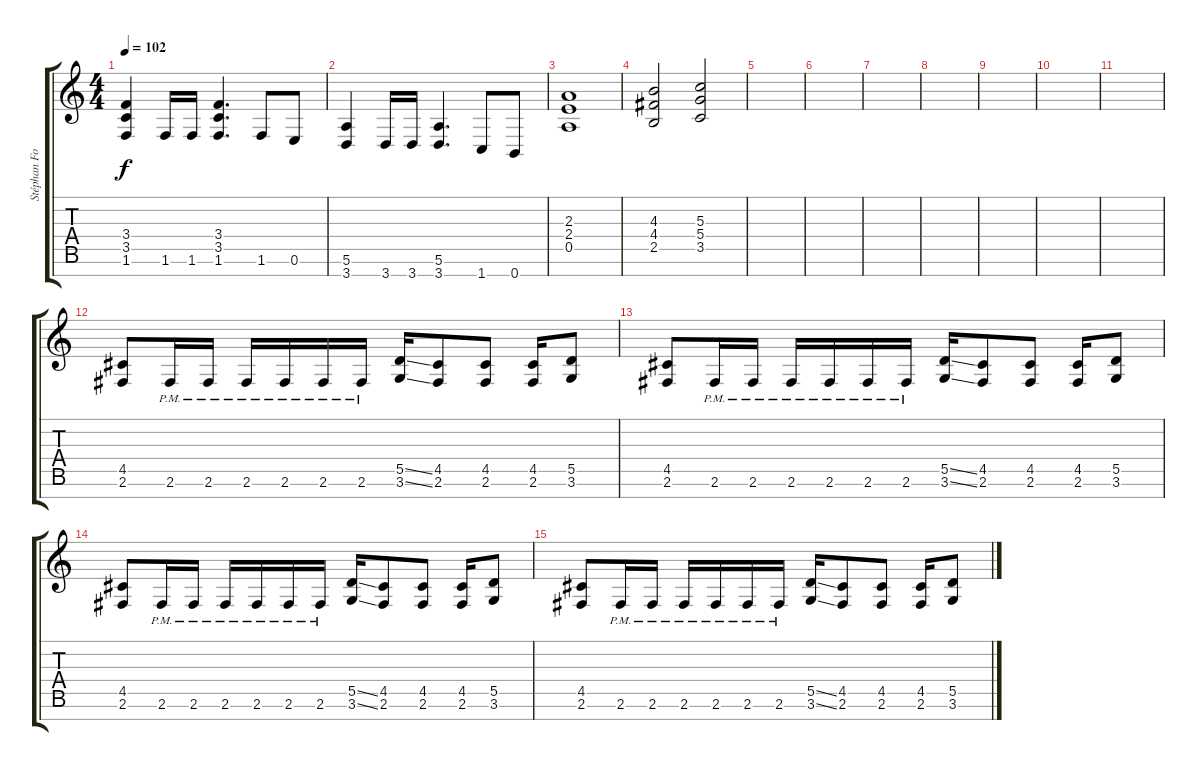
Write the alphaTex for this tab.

\track ("Stéphan Forté " "Stéphan Fo") {instrument distortionguitar}
\staff {score tabs}
\tuning (E4 B3 G3 D3 A2 E2 B1) {hide}
\ts (4 4)
\tempo 102
\clef g2
\ks c
(3.4 3.5 1.6).4{dy f} 1.6.16 1.6.16 (3.4 3.5 1.6).4{d} 1.6.8 0.6.8 |
(5.6 3.7).4 3.7.16 3.7.16 (5.6 3.7).4{d} 1.7.8 0.7.8 |
(2.3 2.4 0.5).1 |
(4.3 4.4 2.5).2 (5.3 5.4 3.5).2 |
|
|
|
|
|
|
|
(4.5 2.6).8 2.6{pm}.16 2.6{pm}.16 2.6{pm}.16 2.6{pm}.16 2.6{pm}.16 2.6{pm}.16 (5.5{ss} 3.6{ss}).16 (4.5 2.6).8 (4.5 2.6).8 (4.5 2.6).16 (5.5 3.6).8 |
(4.5 2.6).8 2.6{pm}.16 2.6{pm}.16 2.6{pm}.16 2.6{pm}.16 2.6{pm}.16 2.6{pm}.16 (5.5{ss} 3.6{ss}).16 (4.5 2.6).8 (4.5 2.6).8 (4.5 2.6).16 (5.5 3.6).8 |
(4.5 2.6).8 2.6{pm}.16 2.6{pm}.16 2.6{pm}.16 2.6{pm}.16 2.6{pm}.16 2.6{pm}.16 (5.5{ss} 3.6{ss}).16 (4.5 2.6).8 (4.5 2.6).8 (4.5 2.6).16 (5.5 3.6).8 |
(4.5 2.6).8 2.6{pm}.16 2.6{pm}.16 2.6{pm}.16 2.6{pm}.16 2.6{pm}.16 2.6{pm}.16 (5.5{ss} 3.6{ss}).16 (4.5 2.6).8 (4.5 2.6).8 (4.5 2.6).16 (5.5 3.6).8
